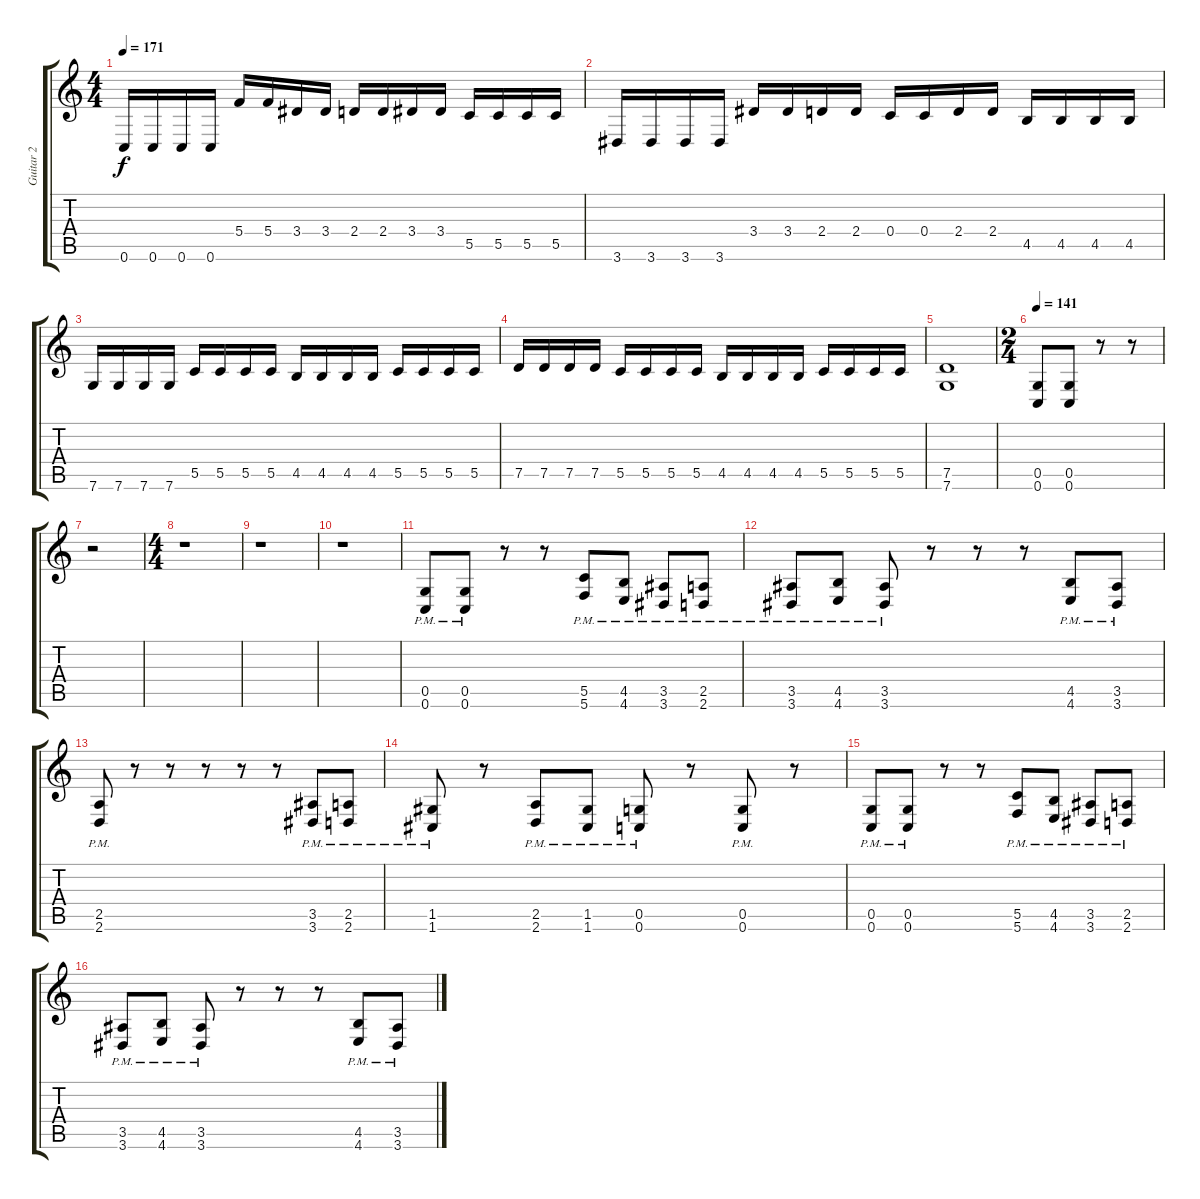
\track ("Guitar 2" "Guitar 2") {instrument distortionguitar}
\staff {score tabs}
\tuning (D4 A3 F3 C3 G2 C2) {hide}
\ts (4 4)
\tempo 171
\clef g2
\ks c
0.6.16{dy f} 0.6.16 0.6.16 0.6.16 5.4.16 5.4.16 3.4.16 3.4.16 2.4.16 2.4.16 3.4.16 3.4.16 5.5.16 5.5.16 5.5.16 5.5.16 |
3.6.16 3.6.16 3.6.16 3.6.16 3.4.16 3.4.16 2.4.16 2.4.16 0.4.16 0.4.16 2.4.16 2.4.16 4.5.16 4.5.16 4.5.16 4.5.16 |
7.6.16 7.6.16 7.6.16 7.6.16 5.5.16 5.5.16 5.5.16 5.5.16 4.5.16 4.5.16 4.5.16 4.5.16 5.5.16 5.5.16 5.5.16 5.5.16 |
7.5.16 7.5.16 7.5.16 7.5.16 5.5.16 5.5.16 5.5.16 5.5.16 4.5.16 4.5.16 4.5.16 4.5.16 5.5.16 5.5.16 5.5.16 5.5.16 |
(7.5 7.6).1 |
\ts (2 4)
\tempo 141
(0.5 0.6).8 (0.5 0.6).8 r.8 r.8 |
r.2 |
\ts (4 4)
r.1 |
r.1 |
r.1 |
(0.5{pm} 0.6{pm}).8 (0.5{pm} 0.6{pm}).8 r.8 r.8 (5.5{pm} 5.6{pm}).8 (4.5{pm} 4.6{pm}).8 (3.5{pm} 3.6{pm}).8 (2.5{pm} 2.6{pm}).8 |
(3.5{pm} 3.6{pm}).8 (4.5{pm} 4.6{pm}).8 (3.5{pm} 3.6{pm}).8 r.8 r.8 r.8 (4.5{pm} 4.6{pm}).8 (3.5{pm} 3.6{pm}).8 |
(2.5{pm} 2.6{pm}).8 r.8 r.8 r.8 r.8 r.8 (3.5{pm} 3.6{pm}).8 (2.5{pm} 2.6{pm}).8 |
(1.5{pm} 1.6{pm}).8 r.8 (2.5{pm} 2.6{pm}).8 (1.5{pm} 1.6{pm}).8 (0.5{pm} 0.6{pm}).8 r.8 (0.5{pm} 0.6{pm}).8 r.8 |
(0.5{pm} 0.6{pm}).8 (0.5{pm} 0.6{pm}).8 r.8 r.8 (5.5{pm} 5.6{pm}).8 (4.5{pm} 4.6{pm}).8 (3.5{pm} 3.6{pm}).8 (2.5{pm} 2.6{pm}).8 |
(3.5{pm} 3.6{pm}).8 (4.5{pm} 4.6{pm}).8 (3.5{pm} 3.6{pm}).8 r.8 r.8 r.8 (4.5{pm} 4.6{pm}).8 (3.5{pm} 3.6{pm}).8
